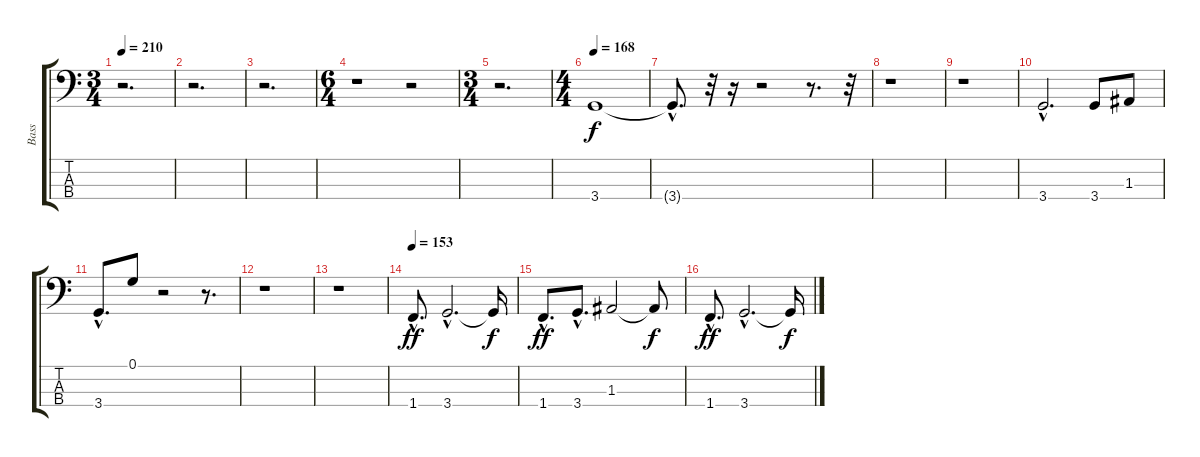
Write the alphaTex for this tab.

\track ("Bass" "Bass") {instrument electricbassfinger}
\staff {score tabs}
\tuning (G2 D2 A1 E1) {hide}
\ts (3 4)
\tempo 210
\clef f4
\ks c
r.2{d dy f instrument electricbassfinger} |
r.2{d} |
r.2{d} |
\ts (6 4)
r.1 r.2 |
\ts (3 4)
r.2{d} |
\ts (4 4)
\tempo 168
3.4.1 |
3.4{hac t}.8{d} r.32 r.16 r.2 r.8{d} r.32 |
r.1 |
r.1 |
3.4{hac}.2{d} 3.4.8 1.3.8 |
3.4{hac}.8{d} 0.1.8 r.2 r.8{d} |
r.1 |
r.1 |
\tempo 153
1.4{hac}.8{d dy ff} 3.4{hac}.2{d} 3.4{t}.16{dy f} |
1.4{hac}.8{d dy ff} 3.4{hac}.8{d} 1.3.2 1.3{t}.8{dy f} |
1.4{hac}.8{d dy ff} 3.4{hac}.2{d} 3.4{t}.16{dy f}
